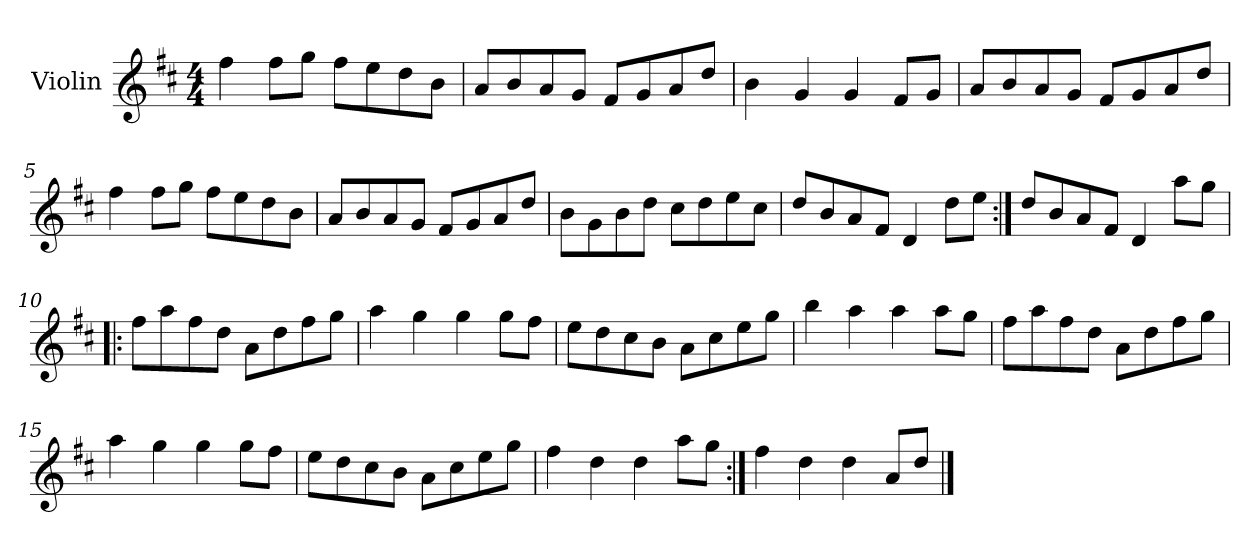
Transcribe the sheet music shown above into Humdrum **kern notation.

**kern
*part1
*staff1
*I"Violin
*I'Vln.
*clefG2
*k[f#c#]
*D:
*M4/4
=1
4ff#\
8ff#\L
8gg\J
8ff#\L
8ee\
8dd\
8b\J
=2
8a/L
8b/
8a/
8g/J
8f#/L
8g/
8a/
8dd/J
=3
4b\
4g/
4g/
8f#/L
8g/J
=4
8a/L
8b/
8a/
8g/J
8f#/L
8g/
8a/
8dd/J
!!LO:LB:g=z
=5
4ff#\
8ff#\L
8gg\J
8ff#\L
8ee\
8dd\
8b\J
=6
8a/L
8b/
8a/
8g/J
8f#/L
8g/
8a/
8dd/J
=7
8b\L
8g\
8b\
8dd\J
8cc#\L
8dd\
8ee\
8cc#\J
=8
8dd/L
8b/
8a/
8f#/J
4d/
8dd\L
8ee\J
=9:|!
8dd/L
8b/
8a/
8f#/J
4d/
8aa\L
8gg\J
!!LO:LB:g=z
=10!|:
8ff#\L
8aa\
8ff#\
8dd\J
8a\L
8dd\
8ff#\
8gg\J
=11
4aa\
4gg\
4gg\
8gg\L
8ff#\J
=12
8ee\L
8dd\
8cc#\
8b\J
8a\L
8cc#\
8ee\
8gg\J
=13
4bb\
4aa\
4aa\
8aa\L
8gg\J
!!LO:LB:g=z
=14
8ff#\L
8aa\
8ff#\
8dd\J
8a\L
8dd\
8ff#\
8gg\J
=15
4aa\
4gg\
4gg\
8gg\L
8ff#\J
=16
8ee\L
8dd\
8cc#\
8b\J
8a\L
8cc#\
8ee\
8gg\J
=17
4ff#\
4dd\
4dd\
8aa\L
8gg\J
=18:|!
4ff#\
4dd\
4dd\
8a/L
8dd/J
==
*-
